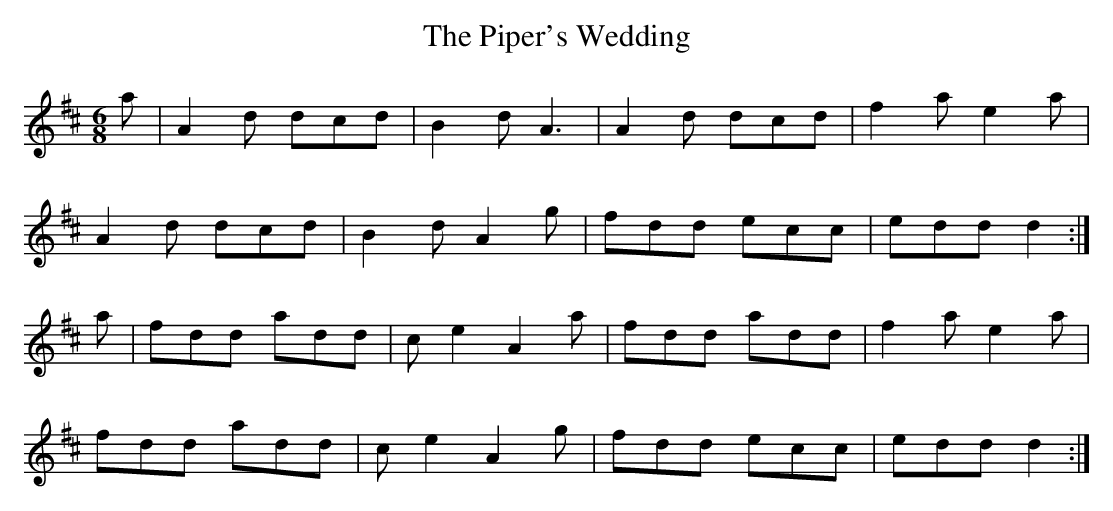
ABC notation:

X:1
T:Piper's Wedding, The
L:1/8
M:6/8
K:D
a | A2d dcd | B2d A3  | A2d dcd | f2a e2a |
    A2d dcd | B2d A2g | fdd ecc | edd d2 :|
a | fdd add | ce2 A2a | fdd add | f2a e2a |
    fdd add | ce2 A2g | fdd ecc | edd d2 :|]
